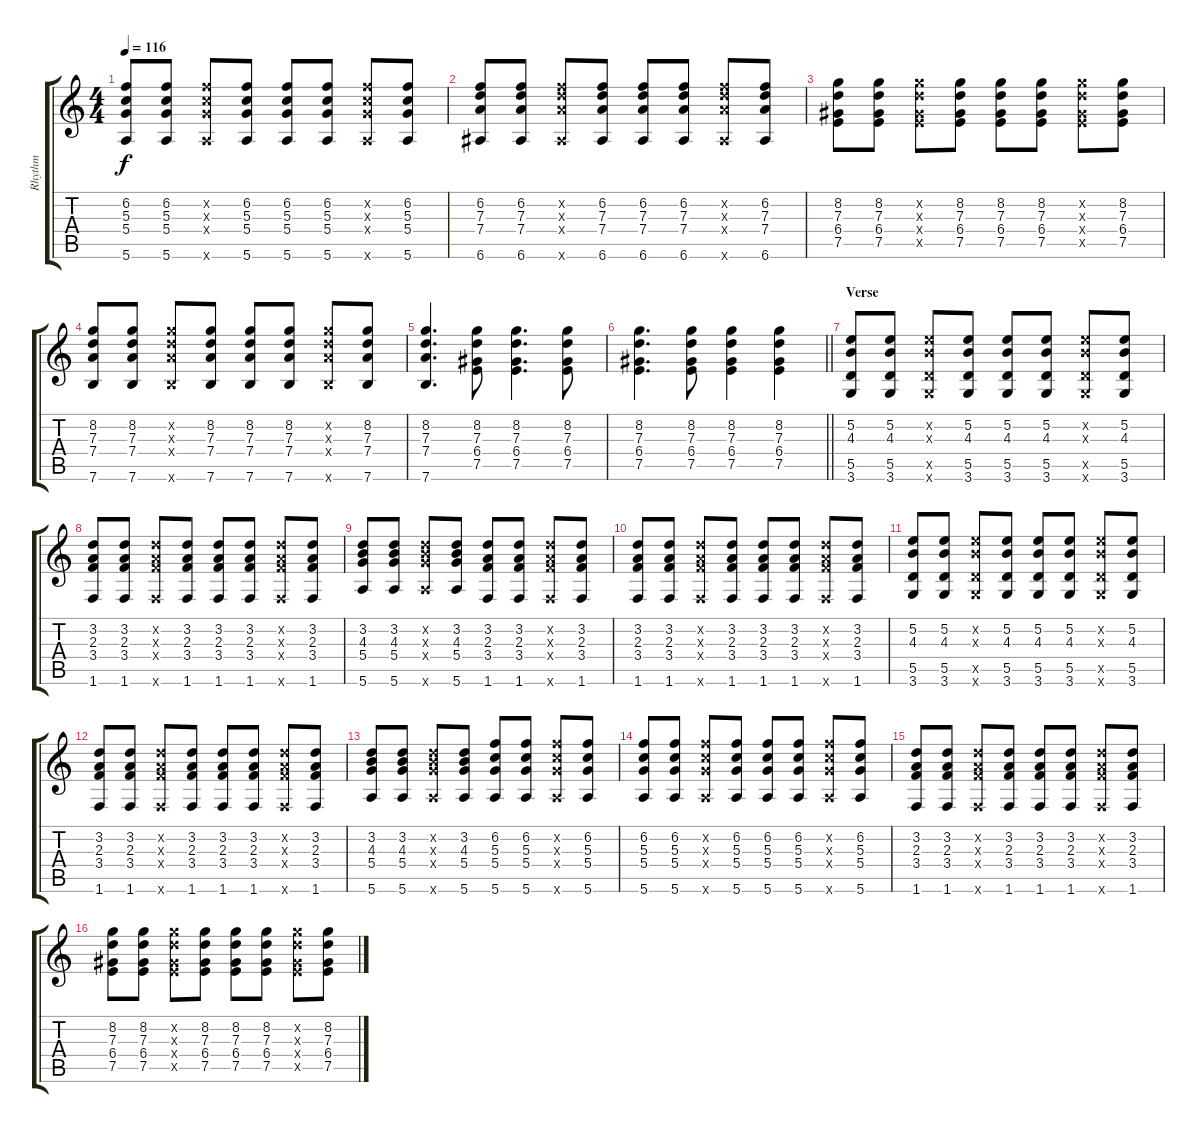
\track ("Rhythm" "Rhythm") {instrument acousticguitarsteel}
\staff {score tabs}
\tuning (E4 B3 G3 D3 A2 E2) {hide}
\ts (4 4)
\tempo 116
\clef g2
\ks c
(6.2 5.3 5.4 5.6).8{dy f} (6.2 5.3 5.4 5.6).8 (6.2{x} 5.3{x} 5.4{x} 5.6{x}).8 (6.2 5.3 5.4 5.6).8 (6.2 5.3 5.4 5.6).8 (6.2 5.3 5.4 5.6).8 (6.2{x} 5.3{x} 5.4{x} 5.6{x}).8 (6.2 5.3 5.4 5.6).8 |
(6.2 7.3 7.4 6.6).8 (6.2 7.3 7.4 6.6).8 (6.2{x} 7.3{x} 7.4{x} 6.6{x}).8 (6.2 7.3 7.4 6.6).8 (6.2 7.3 7.4 6.6).8 (6.2 7.3 7.4 6.6).8 (6.2{x} 7.3{x} 7.4{x} 6.6{x}).8 (6.2 7.3 7.4 6.6).8 |
(8.2 7.3 6.4 7.5).8 (8.2 7.3 6.4 7.5).8 (8.2{x} 7.3{x} 6.4{x} 7.5{x}).8 (8.2 7.3 6.4 7.5).8 (8.2 7.3 6.4 7.5).8 (8.2 7.3 6.4 7.5).8 (8.2{x} 7.3{x} 6.4{x} 7.5{x}).8 (8.2 7.3 6.4 7.5).8 |
(8.2 7.3 7.4 7.6).8 (8.2 7.3 7.4 7.6).8 (8.2{x} 7.3{x} 7.4{x} 7.6{x}).8 (8.2 7.3 7.4 7.6).8 (8.2 7.3 7.4 7.6).8 (8.2 7.3 7.4 7.6).8 (8.2{x} 7.3{x} 7.4{x} 7.6{x}).8 (8.2 7.3 7.4 7.6).8 |
(8.2 7.3 7.4 7.6).4{d} (8.2 7.3 6.4 7.5).8 (8.2 7.3 6.4 7.5).4{d} (8.2 7.3 6.4 7.5).8 |
\barLineRight lightlight
(8.2 7.3 6.4 7.5).4{d} (8.2 7.3 6.4 7.5).8 (8.2 7.3 6.4 7.5).4 (8.2 7.3 6.4 7.5).4 |
\section ("" "Verse")
(5.2 4.3 5.5 3.6).8 (5.2 4.3 5.5 3.6).8 (5.2{x} 4.3{x} 5.5{x} 3.6{x}).8 (5.2 4.3 5.5 3.6).8 (5.2 4.3 5.5 3.6).8 (5.2 4.3 5.5 3.6).8 (5.2{x} 4.3{x} 5.5{x} 3.6{x}).8 (5.2 4.3 5.5 3.6).8 |
(3.2 2.3 3.4 1.6).8 (3.2 2.3 3.4 1.6).8 (3.2{x} 2.3{x} 3.4{x} 1.6{x}).8 (3.2 2.3 3.4 1.6).8 (3.2 2.3 3.4 1.6).8 (3.2 2.3 3.4 1.6).8 (3.2{x} 2.3{x} 3.4{x} 1.6{x}).8 (3.2 2.3 3.4 1.6).8 |
(3.2 4.3 5.4 5.6).8 (3.2 4.3 5.4 5.6).8 (3.2{x} 4.3{x} 5.4{x} 5.6{x}).8 (3.2 4.3 5.4 5.6).8 (3.2 2.3 3.4 1.6).8 (3.2 2.3 3.4 1.6).8 (3.2{x} 2.3{x} 3.4{x} 1.6{x}).8 (3.2 2.3 3.4 1.6).8 |
(3.2 2.3 3.4 1.6).8 (3.2 2.3 3.4 1.6).8 (3.2{x} 2.3{x} 3.4{x} 1.6{x}).8 (3.2 2.3 3.4 1.6).8 (3.2 2.3 3.4 1.6).8 (3.2 2.3 3.4 1.6).8 (3.2{x} 2.3{x} 3.4{x} 1.6{x}).8 (3.2 2.3 3.4 1.6).8 |
(5.2 4.3 5.5 3.6).8 (5.2 4.3 5.5 3.6).8 (5.2{x} 4.3{x} 5.5{x} 3.6{x}).8 (5.2 4.3 5.5 3.6).8 (5.2 4.3 5.5 3.6).8 (5.2 4.3 5.5 3.6).8 (5.2{x} 4.3{x} 5.5{x} 3.6{x}).8 (5.2 4.3 5.5 3.6).8 |
(3.2 2.3 3.4 1.6).8 (3.2 2.3 3.4 1.6).8 (3.2{x} 2.3{x} 3.4{x} 1.6{x}).8 (3.2 2.3 3.4 1.6).8 (3.2 2.3 3.4 1.6).8 (3.2 2.3 3.4 1.6).8 (3.2{x} 2.3{x} 3.4{x} 1.6{x}).8 (3.2 2.3 3.4 1.6).8 |
(3.2 4.3 5.4 5.6).8 (3.2 4.3 5.4 5.6).8 (3.2{x} 4.3{x} 5.4{x} 5.6{x}).8 (3.2 4.3 5.4 5.6).8 (6.2 5.3 5.4 5.6).8 (6.2 5.3 5.4 5.6).8 (6.2{x} 5.3{x} 5.4{x} 5.6{x}).8 (6.2 5.3 5.4 5.6).8 |
(6.2 5.3 5.4 5.6).8 (6.2 5.3 5.4 5.6).8 (6.2{x} 5.3{x} 5.4{x} 5.6{x}).8 (6.2 5.3 5.4 5.6).8 (6.2 5.3 5.4 5.6).8 (6.2 5.3 5.4 5.6).8 (6.2{x} 5.3{x} 5.4{x} 5.6{x}).8 (6.2 5.3 5.4 5.6).8 |
(3.2 2.3 3.4 1.6).8 (3.2 2.3 3.4 1.6).8 (3.2{x} 2.3{x} 3.4{x} 1.6{x}).8 (3.2 2.3 3.4 1.6).8 (3.2 2.3 3.4 1.6).8 (3.2 2.3 3.4 1.6).8 (3.2{x} 2.3{x} 3.4{x} 1.6{x}).8 (3.2 2.3 3.4 1.6).8 |
(8.2 7.3 6.4 7.5).8 (8.2 7.3 6.4 7.5).8 (8.2{x} 7.3{x} 6.4{x} 7.5{x}).8 (8.2 7.3 6.4 7.5).8 (8.2 7.3 6.4 7.5).8 (8.2 7.3 6.4 7.5).8 (8.2{x} 7.3{x} 6.4{x} 7.5{x}).8 (8.2 7.3 6.4 7.5).8
